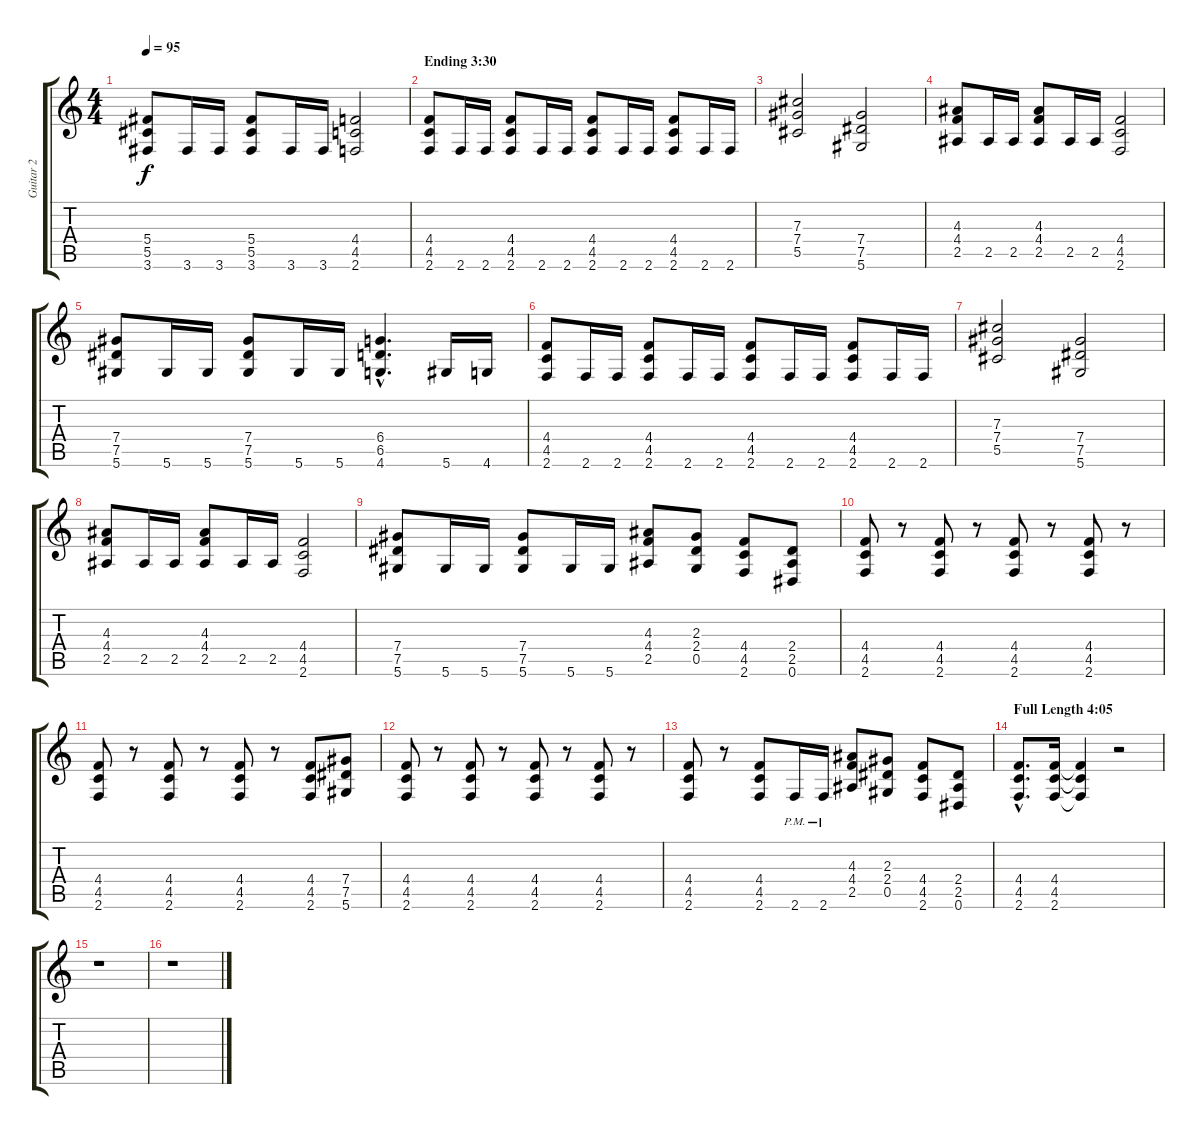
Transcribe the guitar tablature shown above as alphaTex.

\track ("Guitar 2" "Guitar 2") {instrument distortionguitar}
\staff {score tabs}
\tuning (Eb4 Bb3 Gb3 Db3 Ab2 Eb2) {hide}
\ts (4 4)
\tempo 95
\clef g2
\ks c
(5.4 5.5 3.6).8{dy f} 3.6.16 3.6.16 (5.4 5.5 3.6).8 3.6.16 3.6.16 (4.4 4.5 2.6).2 |
\section ("" "Ending 3:30")
(4.4 4.5 2.6).8 2.6.16 2.6.16 (4.4 4.5 2.6).8 2.6.16 2.6.16 (4.4 4.5 2.6).8 2.6.16 2.6.16 (4.4 4.5 2.6).8 2.6.16 2.6.16 |
(7.3 7.4 5.5).2 (7.4 7.5 5.6).2 |
(4.3 4.4 2.5).8 2.5.16 2.5.16 (4.3 4.4 2.5).8 2.5.16 2.5.16 (4.4 4.5 2.6).2 |
(7.4 7.5 5.6).8 5.6.16 5.6.16 (7.4 7.5 5.6).8 5.6.16 5.6.16 (6.4{hac} 6.5{hac} 4.6{hac}).4{d} 5.6.16 4.6.16 |
(4.4 4.5 2.6).8 2.6.16 2.6.16 (4.4 4.5 2.6).8 2.6.16 2.6.16 (4.4 4.5 2.6).8 2.6.16 2.6.16 (4.4 4.5 2.6).8 2.6.16 2.6.16 |
(7.3 7.4 5.5).2 (7.4 7.5 5.6).2 |
(4.3 4.4 2.5).8 2.5.16 2.5.16 (4.3 4.4 2.5).8 2.5.16 2.5.16 (4.4 4.5 2.6).2 |
(7.4 7.5 5.6).8 5.6.16 5.6.16 (7.4 7.5 5.6).8 5.6.16 5.6.16 (4.3 4.4 2.5).8 (2.3 2.4 0.5).8 (4.4 4.5 2.6).8 (2.4 2.5 0.6).8 |
(4.4 4.5 2.6).8 r.8 (4.4 4.5 2.6).8 r.8 (4.4 4.5 2.6).8 r.8 (4.4 4.5 2.6).8 r.8 |
(4.4 4.5 2.6).8 r.8 (4.4 4.5 2.6).8 r.8 (4.4 4.5 2.6).8 r.8 (4.4 4.5 2.6).8 (7.4 7.5 5.6).8 |
(4.4 4.5 2.6).8 r.8 (4.4 4.5 2.6).8 r.8 (4.4 4.5 2.6).8 r.8 (4.4 4.5 2.6).8 r.8 |
(4.4 4.5 2.6).8 r.8 (4.4 4.5 2.6).8 2.6{pm}.16 2.6{pm}.16 (4.3 4.4 2.5).8 (2.3 2.4 0.5).8 (4.4 4.5 2.6).8 (2.4 2.5 0.6).8 |
\section ("" "Full Length 4:05")
(4.4{hac} 4.5{hac} 2.6{hac}).8{d} (4.4 4.5 2.6).16 (4.4{t} 4.5{t} 2.6{t}).4 r.2 |
r.1 |
r.1
